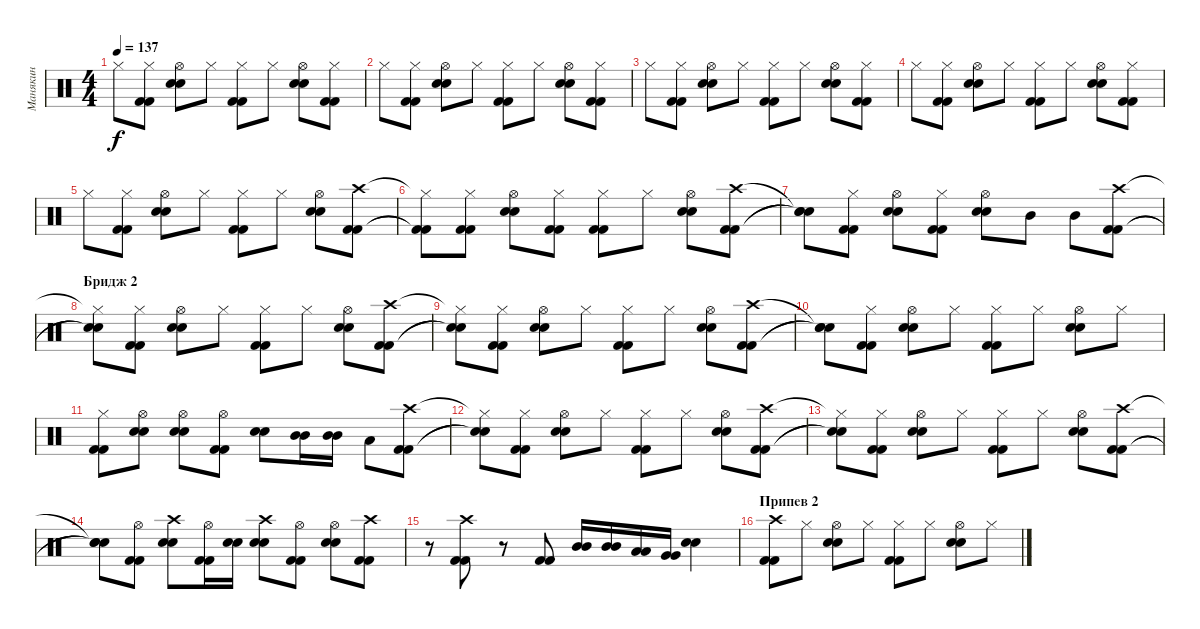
\track ("Манякин" "Манякин") {instrument percussion}
\staff {score}
\articulation defaults
\ts (4 4)
\tempo 137
\clef neutral
\ks c "Hi-Hat (closed)".8{dy f}
("Hi-Hat (closed)" "Kick (hit) 2" "Kick (hit) 2").8 ("Hi-Hat (open)" "Electric Snare (hit)" "Electric Snare (hit)").8 "Hi-Hat (closed)".8 ("Hi-Hat (closed)" "Kick (hit) 2" "Kick (hit) 2").8 "Hi-Hat (closed)".8 ("Hi-Hat (open)" "Electric Snare (hit)" "Electric Snare (hit)").8 ("Hi-Hat (closed)" "Kick (hit) 2" "Kick (hit) 2").8 |
"Hi-Hat (closed)".8 ("Hi-Hat (closed)" "Kick (hit) 2" "Kick (hit) 2").8 ("Hi-Hat (open)" "Electric Snare (hit)" "Electric Snare (hit)").8 "Hi-Hat (closed)".8 ("Hi-Hat (closed)" "Kick (hit) 2" "Kick (hit) 2").8 "Hi-Hat (closed)".8 ("Hi-Hat (open)" "Electric Snare (hit)" "Electric Snare (hit)").8 ("Hi-Hat (closed)" "Kick (hit) 2" "Kick (hit) 2").8 |
"Hi-Hat (closed)".8 ("Hi-Hat (closed)" "Kick (hit) 2" "Kick (hit) 2").8 ("Hi-Hat (open)" "Electric Snare (hit)" "Electric Snare (hit)").8 "Hi-Hat (closed)".8 ("Hi-Hat (closed)" "Kick (hit) 2" "Kick (hit) 2").8 "Hi-Hat (closed)".8 ("Hi-Hat (open)" "Electric Snare (hit)" "Electric Snare (hit)").8 ("Hi-Hat (closed)" "Kick (hit) 2" "Kick (hit) 2").8 |
"Hi-Hat (closed)".8 ("Hi-Hat (closed)" "Kick (hit) 2" "Kick (hit) 2").8 ("Hi-Hat (open)" "Electric Snare (hit)" "Electric Snare (hit)").8 "Hi-Hat (closed)".8 ("Hi-Hat (closed)" "Kick (hit) 2" "Kick (hit) 2").8 "Hi-Hat (closed)".8 ("Hi-Hat (open)" "Electric Snare (hit)" "Electric Snare (hit)").8 ("Hi-Hat (closed)" "Kick (hit) 2" "Kick (hit) 2").8 |
"Hi-Hat (closed)".8 ("Hi-Hat (closed)" "Kick (hit) 2" "Kick (hit) 2").8 ("Hi-Hat (open)" "Electric Snare (hit)" "Electric Snare (hit)").8 "Hi-Hat (closed)".8 ("Hi-Hat (closed)" "Kick (hit) 2" "Kick (hit) 2").8 "Hi-Hat (closed)".8 ("Hi-Hat (open)" "Electric Snare (hit)" "Electric Snare (hit)").8 ("Crash high (hit)" "Kick (hit) 2" "Kick (hit) 2").8 |
("Hi-Hat (closed)"{t} "Kick (hit) 2"{t} "Kick (hit) 2"{t}).8 ("Hi-Hat (closed)" "Kick (hit) 2" "Kick (hit) 2").8 ("Hi-Hat (open)" "Electric Snare (hit)" "Electric Snare (hit)").8 ("Hi-Hat (closed)" "Kick (hit) 2" "Kick (hit) 2").8 ("Hi-Hat (closed)" "Kick (hit) 2" "Kick (hit) 2").8 "Hi-Hat (closed)".8 ("Hi-Hat (open)" "Electric Snare (hit)" "Electric Snare (hit)").8 ("Crash high (hit)" "Kick (hit) 2" "Kick (hit) 2").8 |
("Snare (hit)"{t} "Snare (hit)"{t} "Snare (hit)"{t}).8 ("Hi-Hat (closed)" "Kick (hit) 2" "Kick (hit) 2").8 ("Hi-Hat (open)" "Electric Snare (hit)" "Electric Snare (hit)").8 ("Hi-Hat (closed)" "Kick (hit) 2" "Kick (hit) 2").8 ("Hi-Hat (open)" "Electric Snare (hit)" "Electric Snare (hit)").8 "Mid Tom (hit)".8 "Mid Tom (hit)".8 ("Crash high (hit)" "Kick (hit) 2" "Kick (hit) 2").8 |
\section ("" "Бридж 2")
("Hi-Hat (closed)"{t} "Snare (hit)"{t} "Snare (hit)"{t}).8 ("Hi-Hat (closed)" "Kick (hit) 2" "Kick (hit) 2").8 ("Hi-Hat (open)" "Electric Snare (hit)" "Electric Snare (hit)").8 "Hi-Hat (closed)".8 ("Hi-Hat (closed)" "Kick (hit) 2" "Kick (hit) 2").8 "Hi-Hat (closed)".8 ("Hi-Hat (open)" "Electric Snare (hit)" "Electric Snare (hit)").8 ("Crash high (hit)" "Kick (hit) 2" "Kick (hit) 2").8 |
("Hi-Hat (closed)"{t} "Snare (hit)"{t} "Snare (hit)"{t}).8 ("Hi-Hat (closed)" "Kick (hit) 2" "Kick (hit) 2").8 ("Hi-Hat (open)" "Electric Snare (hit)" "Electric Snare (hit)").8 "Hi-Hat (closed)".8 ("Hi-Hat (closed)" "Kick (hit) 2" "Kick (hit) 2").8 "Hi-Hat (closed)".8 ("Hi-Hat (open)" "Electric Snare (hit)" "Electric Snare (hit)").8 ("Crash high (hit)" "Kick (hit) 2" "Kick (hit) 2").8 |
("Snare (hit)"{t} "Snare (hit)"{t} "Snare (hit)"{t}).8 ("Hi-Hat (closed)" "Kick (hit) 2" "Kick (hit) 2").8 ("Hi-Hat (open)" "Electric Snare (hit)" "Electric Snare (hit)").8 "Hi-Hat (closed)".8 ("Hi-Hat (closed)" "Kick (hit) 2" "Kick (hit) 2").8 "Hi-Hat (closed)".8 ("Hi-Hat (open)" "Electric Snare (hit)" "Electric Snare (hit)").8 "Hi-Hat (closed)".8 |
("Hi-Hat (closed)" "Kick (hit) 2" "Kick (hit) 2").8 ("Hi-Hat (open)" "Electric Snare (hit)" "Electric Snare (hit)").8 ("Hi-Hat (open)" "Electric Snare (hit)" "Electric Snare (hit)").8 ("Hi-Hat (open)" "Kick (hit) 2" "Kick (hit) 2").8 ("Electric Snare (hit)" "Electric Snare (hit)").8 ("Mid Tom (hit)" "Mid Tom (hit)").16 ("Mid Tom (hit)" "Mid Tom (hit)").16 "Low Tom (hit)".8 ("Crash high (hit)" "Kick (hit) 2" "Kick (hit) 2").8 |
("Hi-Hat (closed)"{t} "Snare (hit)"{t} "Snare (hit)"{t}).8 ("Hi-Hat (closed)" "Kick (hit) 2" "Kick (hit) 2").8 ("Hi-Hat (open)" "Electric Snare (hit)" "Electric Snare (hit)").8 "Hi-Hat (closed)".8 ("Hi-Hat (closed)" "Kick (hit) 2" "Kick (hit) 2").8 "Hi-Hat (closed)".8 ("Hi-Hat (open)" "Electric Snare (hit)" "Electric Snare (hit)").8 ("Crash high (hit)" "Kick (hit) 2" "Kick (hit) 2").8 |
("Hi-Hat (closed)"{t} "Snare (hit)"{t} "Snare (hit)"{t}).8 ("Hi-Hat (closed)" "Kick (hit) 2" "Kick (hit) 2").8 ("Hi-Hat (open)" "Electric Snare (hit)" "Electric Snare (hit)").8 "Hi-Hat (closed)".8 ("Hi-Hat (closed)" "Kick (hit) 2" "Kick (hit) 2").8 "Hi-Hat (closed)".8 ("Hi-Hat (open)" "Electric Snare (hit)" "Electric Snare (hit)").8 ("Crash high (hit)" "Kick (hit) 2" "Kick (hit) 2").8 |
("Snare (hit)"{t} "Snare (hit)"{t} "Snare (hit)"{t}).8 ("Hi-Hat (open)" "Kick (hit) 2" "Kick (hit) 2").8 ("Crash high (hit)" "Electric Snare (hit)" "Electric Snare (hit)").8 ("Hi-Hat (open)" "Kick (hit) 2" "Kick (hit) 2").16 ("Electric Snare (hit)" "Electric Snare (hit)").16 ("Crash high (hit)" "Electric Snare (hit)" "Electric Snare (hit)").8 ("Hi-Hat (open)" "Kick (hit) 2" "Kick (hit) 2").8 ("Hi-Hat (open)" "Electric Snare (hit)" "Electric Snare (hit)").8 ("Crash high (hit)" "Kick (hit) 2" "Kick (hit) 2").8 |
r.8 ("Crash high (hit)" "Kick (hit) 2" "Kick (hit) 2").8 r.8 ("Kick (hit) 2" "Kick (hit) 2").8 ("Mid Tom (hit)" "Mid Tom (hit)").16 ("Mid Tom (hit)" "Mid Tom (hit)").16 ("Low Tom (hit)" "Low Tom (hit)").16 ("Very Low Tom (hit)" "Very Low Tom (hit)").16 ("Electric Snare (hit)" "Electric Snare (hit)").4 |
\section ("" "Припев 2")
("Crash high (hit)" "Kick (hit) 2" "Kick (hit) 2").8 "Hi-Hat (closed)".8 ("Hi-Hat (open)" "Electric Snare (hit)" "Electric Snare (hit)").8 "Hi-Hat (closed)".8 ("Hi-Hat (closed)" "Kick (hit) 2" "Kick (hit) 2").8 "Hi-Hat (closed)".8 ("Hi-Hat (open)" "Electric Snare (hit)" "Electric Snare (hit)").8 "Hi-Hat (closed)".8
